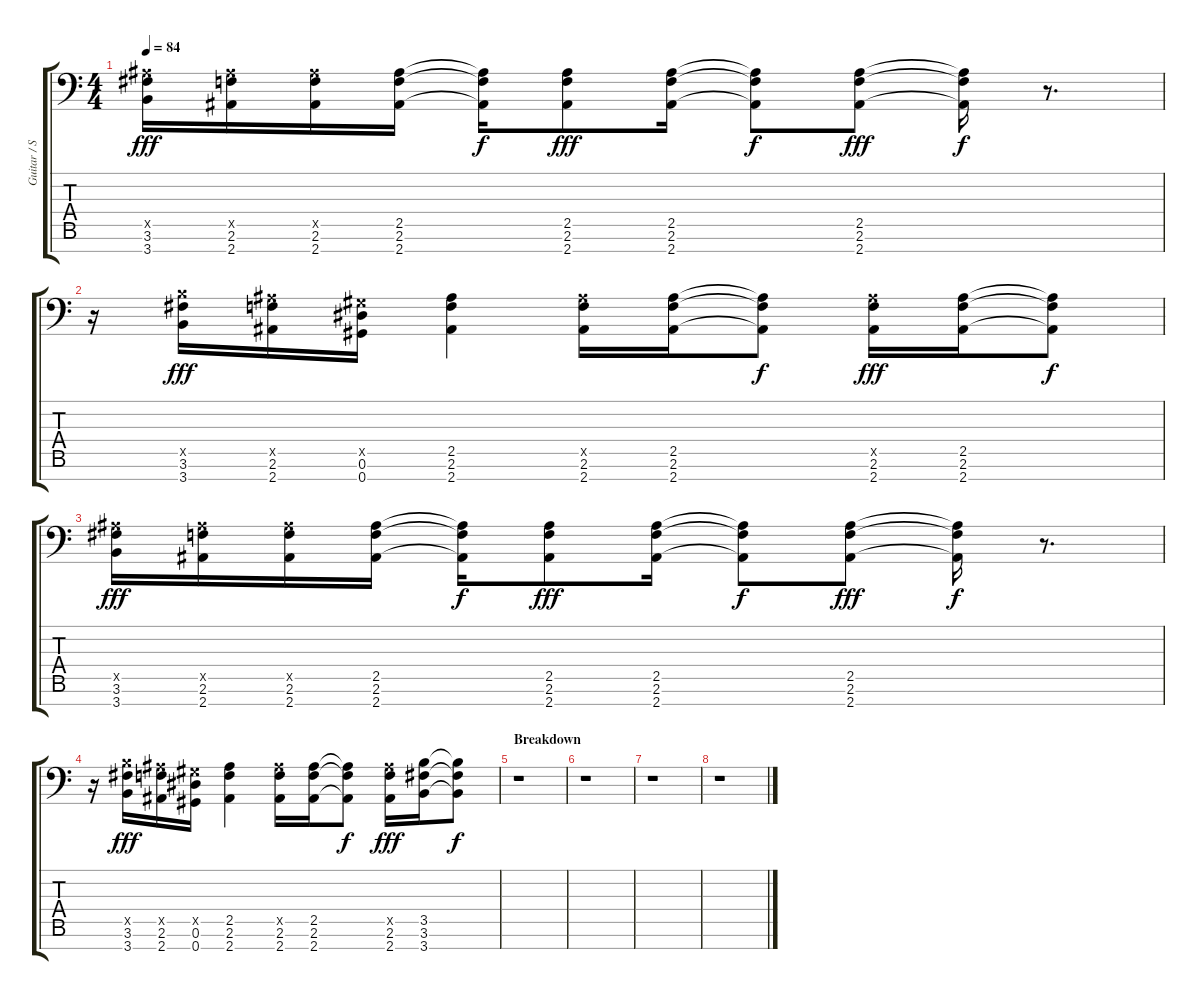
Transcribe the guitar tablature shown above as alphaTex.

\track ("Guitar / Stef Carpenter" "Guitar / S") {instrument distortionguitar}
\staff {score tabs}
\tuning (Eb4 Bb3 Gb3 Db3 Ab2 Eb2 Ab1) {hide}
\ts (4 4)
\tempo 84
\clef f4
\ks c
(2.5{x} 3.6 3.7).16{dy fff} (2.5{x} 2.6 2.7).16 (2.5{x} 2.6 2.7).16 (2.5 2.6 2.7).16 (2.5{t} 2.6{t} 2.7{t}).16{dy f} (2.5 2.6 2.7).8{dy fff} (2.5 2.6 2.7).16 (2.5{t} 2.6{t} 2.7{t}).8{dy f} (2.5 2.6 2.7).8{dy fff} (2.5{t} 2.6{t} 2.7{t}).16{dy f} r.8{d} |
r.16 (3.5{x} 3.6 3.7).16{dy fff} (2.5{x} 2.6 2.7).16 (0.5{x} 0.6 0.7).16 (2.5 2.6 2.7).4 (2.5{x} 2.6 2.7).16 (2.5 2.6 2.7).16 (2.5{t} 2.6{t} 2.7{t}).8{dy f} (2.5{x} 2.6 2.7).16{dy fff} (2.5 2.6 2.7).16 (2.5{t} 2.6{t} 2.7{t}).8{dy f} |
(2.5{x} 3.6 3.7).16{dy fff} (2.5{x} 2.6 2.7).16 (2.5{x} 2.6 2.7).16 (2.5 2.6 2.7).16 (2.5{t} 2.6{t} 2.7{t}).16{dy f} (2.5 2.6 2.7).8{dy fff} (2.5 2.6 2.7).16 (2.5{t} 2.6{t} 2.7{t}).8{dy f} (2.5 2.6 2.7).8{dy fff} (2.5{t} 2.6{t} 2.7{t}).16{dy f} r.8{d} |
r.16 (3.5{x} 3.6 3.7).16{dy fff} (2.5{x} 2.6 2.7).16 (0.5{x} 0.6 0.7).16 (2.5 2.6 2.7).4 (2.5{x} 2.6 2.7).16 (2.5 2.6 2.7).16 (2.5{t} 2.6{t} 2.7{t}).8{dy f} (2.5{x} 2.6 2.7).16{dy fff} (3.5 3.6 3.7).16 (3.5{t} 3.6{t} 3.7{t}).8{dy f} |
\section ("" "Breakdown")
r.1 |
r.1 |
r.1 |
r.1
